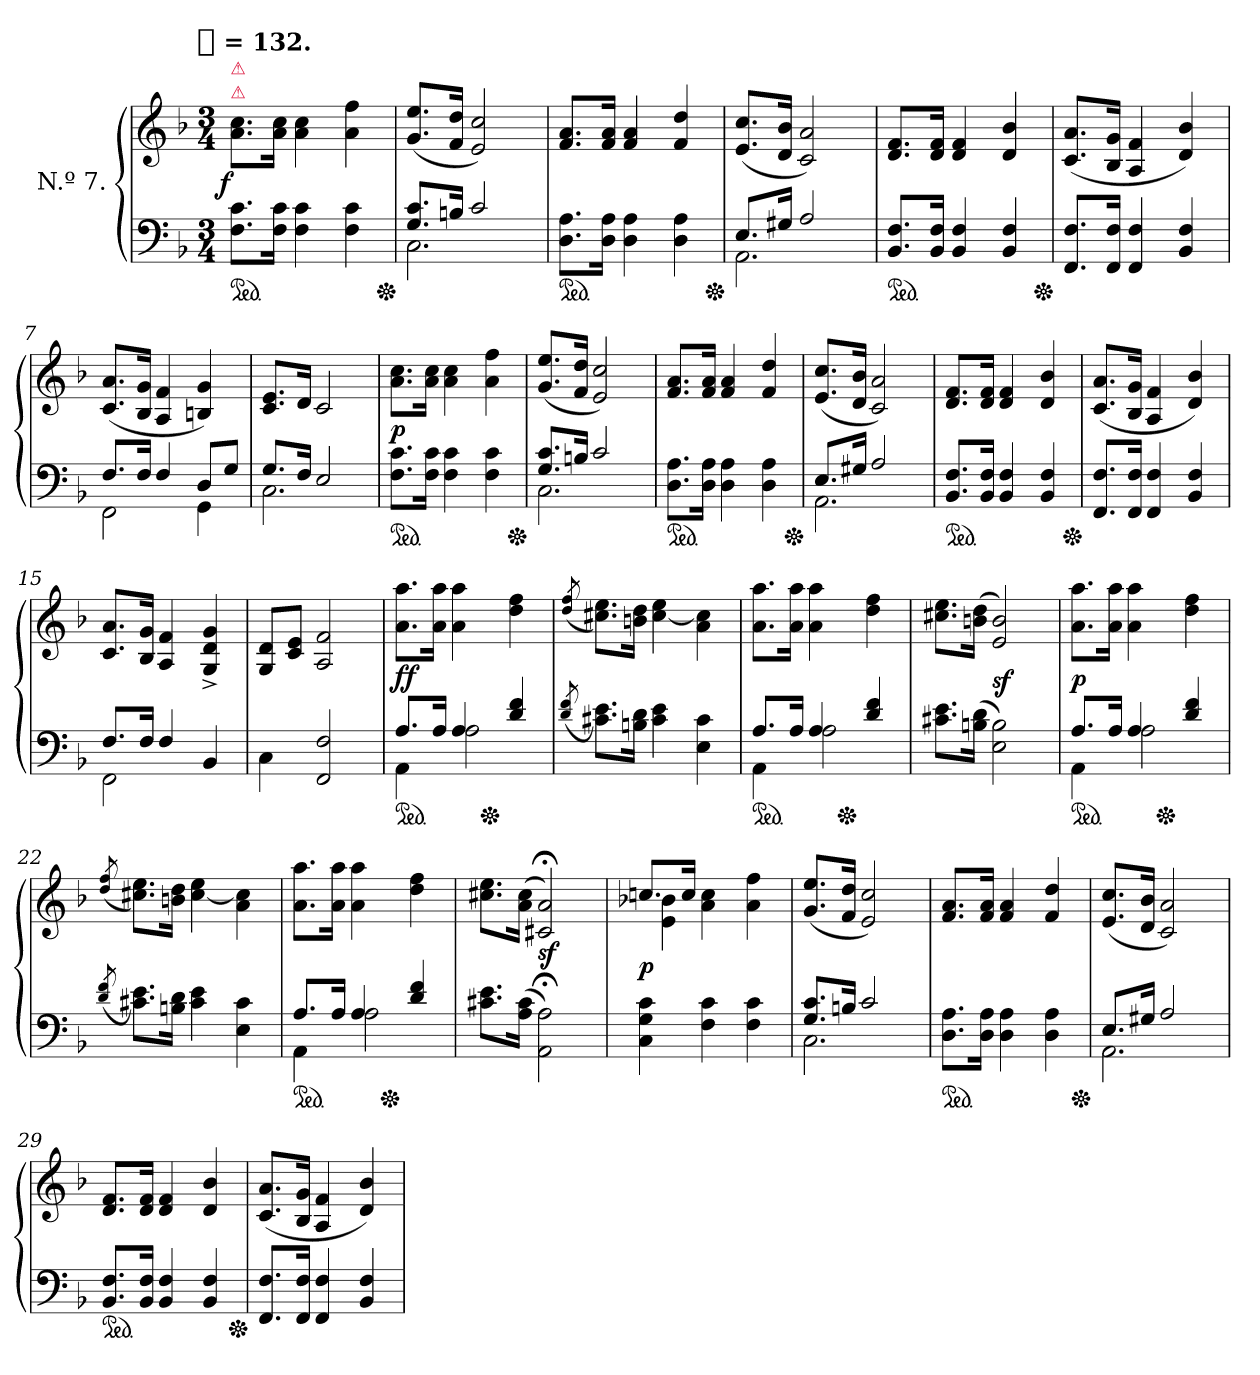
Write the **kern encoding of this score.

**kern	**kern	**dynam
*part1	*part1	*part1
*staff2	*staff1	*staff1/2
*I" N.º 7.	*	*
*clefF4	*clefG2	*
*k[b-]	*k[b-]	*
!!LO:TX:omd:t=[quarter] = 132.
*M3/4	*M3/4	*
*MM132	*MM132	*
=1	=1	=1
!	!LO:TX:a:color=crimson:t=⚠	!
!	!LO:TX:a:color=crimson:t=⚠	!
!	!	!LO:DY:rj
*ped	*	*
8.F 8.cL	8.a 8.ccL	f
16F 16cJk	16a 16ccJk	.
4F 4c	4a 4cc	.
4F 4c	4a 4ff	.
*Xped	*	*
=2	=2	=2
*^	*	*
8.G 8.cL	2.C	(<8.g/ 8.ee/L	.
16BnJk	.	16f/ 16dd/Jk	.
2c	.	2e 2cc)	.
*v	*v	*	*
=3	=3	=3
*ped	*	*
8.D 8.AL	8.f 8.aL	.
16D 16AJk	16f 16aJk	.
4D 4A	4f 4a	.
4D 4A	4f 4dd	.
*Xped	*	*
=4	=4	=4
*^	*	*
8.EL	2.AA	(<8.e 8.ccL	.
16G#XJk	.	16d 16b-Jk	.
2A	.	2c 2a)	.
*v	*v	*	*
=5	=5	=5
*ped	*	*
8.BB-/ 8.F/L	8.d 8.fL	.
16BB-/ 16F/Jk	16d 16fJk	.
4BB-/ 4F/	4d 4f	.
4BB-/ 4F/	4d 4b-	.
*Xped	*	*
=6	=6	=6
8.FF 8.FL	(<8.c 8.aL	.
16FF 16FJk	16B- 16gJk	.
4FF 4F	4A 4f	.
4BB-/ 4F/	4d 4b-)	.
=7	=7	=7
*^	*	*
8.FL	2FF	(<8.c 8.aL	.
16FJk	.	16B- 16gJk	.
4F	.	4A 4f	.
8DL	4GG	4Bn 4g)	.
8GJ	.	.	.
=8	=8	=8	=8
8.GL	2.C	8.c 8.eL	.
16FJk	.	16dJk	.
2E	.	2c	.
*v	*v	*	*
=9	=9	=9
*ped	*	*
8.F 8.cL	8.a 8.ccL	p
16F 16cJk	16a 16ccJk	.
4F 4c	4a 4cc	.
4F 4c	4a 4ff	.
*Xped	*	*
=10	=10	=10
*^	*	*
8.G 8.cL	2.C	(<8.g/ 8.ee/L	.
16BnJk	.	16f/ 16dd/Jk	.
2c	.	2e 2cc)	.
*v	*v	*	*
=11	=11	=11
*ped	*	*
8.D 8.AL	8.f 8.aL	.
16D 16AJk	16f 16aJk	.
4D 4A	4f 4a	.
4D 4A	4f 4dd	.
*Xped	*	*
=12	=12	=12
*^	*	*
8.EL	2.AA	(<8.e 8.ccL	.
16G#XJk	.	16d 16b-Jk	.
2A	.	2c 2a)	.
*v	*v	*	*
=13	=13	=13
*ped	*	*
8.BB-/ 8.F/L	8.d 8.fL	.
16BB-/ 16F/Jk	16d 16fJk	.
4BB-/ 4F/	4d 4f	.
4BB-/ 4F/	4d 4b-	.
*Xped	*	*
=14	=14	=14
8.FF 8.FL	(<8.c 8.aL	.
16FF 16FJk	16B- 16gJk	.
4FF 4F	4A 4f	.
4BB-/ 4F/	4d 4b-)	.
=15	=15	=15
*^	*	*
8.FL	2FF	8.c 8.aL	.
16FJk	.	16B- 16gJk	.
4F	.	4A 4f	.
4rcyy	4BB-	4G^</ 4d^</ 4g^</	.
*v	*v	*	*
=16	=16	=16
4C\	8G/ 8d/L	.
.	8c 8eJ	.
2FF 2F	2A 2f	.
=17	=17	=17
*^	*	*
*ped	*	*	*
*	*	*^	*
8.AL	4AA	8.a 8.aaL	4.ryy	ff
16AJk	.	16a 16aaJk	.	.
4A	2A	4a 4aa	.	.
*Xped	*	*	*	*
.	.	.	4.ryy	.
4d 4f	.	4dd 4ff	.	.
*v	*v	*	*	*
*	*v	*v	*
=18	=18	=18
(<8qd/ 8qf/	(<8qdd/ 8qff/	.
8.c#X 8.eL)	8.cc#X 8.eeL)	.
16Bn 16dJk	16bn 16ddJk	.
4c# 4e	[4cc# 4ee	.
4E 4c#	4a 4cc#]	.
=19	=19	=19
*^	*	*
*ped	*	*	*
*	*	*^	*
8.AL	4AA	8.a 8.aaL	4.ryy	.
16AJk	.	16a 16aaJk	.	.
4A	2A	4a 4aa	.	.
*Xped	*	*	*	*
.	.	.	4.ryy	.
4d 4f	.	4dd 4ff	.	.
*v	*v	*	*	*
*	*v	*v	*
=20	=20	=20
8.c#X 8.eL	8.cc#X 8.eeL	.
(>16Bn 16dJk	(>16bn 16ddJk	.
2E 2B)	2e 2b)	sf
=21	=21	=21
*^	*	*
*ped	*	*	*
*	*	*^	*
8.AL	4AA	8.a 8.aaL	4.ryy	p
16AJk	.	16a 16aaJk	.	.
4A	2A	4a 4aa	.	.
*Xped	*	*	*	*
.	.	.	4.ryy	.
4d 4f	.	4dd 4ff	.	.
*v	*v	*	*	*
*	*v	*v	*
=22	=22	=22
(<8qd/ 8qf/	(<8qdd/ 8qff/	.
8.c#X 8.eL)	8.cc#X 8.eeL)	.
16Bn 16dJk	16bn 16ddJk	.
4c# 4e	[4cc# 4ee	.
4E 4c#	4a 4cc#]	.
=23	=23	=23
*^	*	*
*ped	*	*	*
*	*	*^	*
8.AL	4AA	8.a 8.aaL	4.ryy	.
16AJk	.	16a 16aaJk	.	.
4A	2A	4a 4aa	.	.
*Xped	*	*	*	*
.	.	.	4.ryy	.
4d 4f	.	4dd 4ff	.	.
*v	*v	*	*	*
*	*v	*v	*
=24	=24	=24
8.c#X 8.eL	8.cc#X 8.eeL	.
(>16A 16c#Jk	(>16a 16cc#Jk	.
2AA;< 2A;<)	2c#X;< 2a;<)	sf
=25	=25	=25
*	*^	*
4C 4G 4c	8.ccnL	4e 4b-X	p
.	16ccJk	.	.
4F 4c	4rcccyy	4a 4cc	.
4F 4c	4reeeyy	4a 4ff	.
*	*v	*v	*
=26	=26	=26
*^	*	*
8.G 8.cL	2.C	(<8.g/ 8.ee/L	.
16BnJk	.	16f/ 16dd/Jk	.
2c	.	2e 2cc)	.
*v	*v	*	*
=27	=27	=27
*ped	*	*
8.D 8.AL	8.f 8.aL	.
16D 16AJk	16f 16aJk	.
4D 4A	4f 4a	.
4D 4A	4f 4dd	.
*Xped	*	*
=28	=28	=28
*^	*	*
8.EL	2.AA	(<8.e 8.ccL	.
16G#XJk	.	16d 16b-Jk	.
2A	.	2c 2a)	.
*v	*v	*	*
=29	=29	=29
*ped	*	*
8.BB-/ 8.F/L	8.d 8.fL	.
16BB-/ 16F/Jk	16d 16fJk	.
4BB-/ 4F/	4d 4f	.
4BB-/ 4F/	4d 4b-	.
*Xped	*	*
=30	=30	=30
8.FF 8.FL	(<8.c 8.aL	.
16FF 16FJk	16B- 16gJk	.
4FF 4F	4A 4f	.
4BB-/ 4F/	4d 4b-)	.
=	=	=
*-	*-	*-
